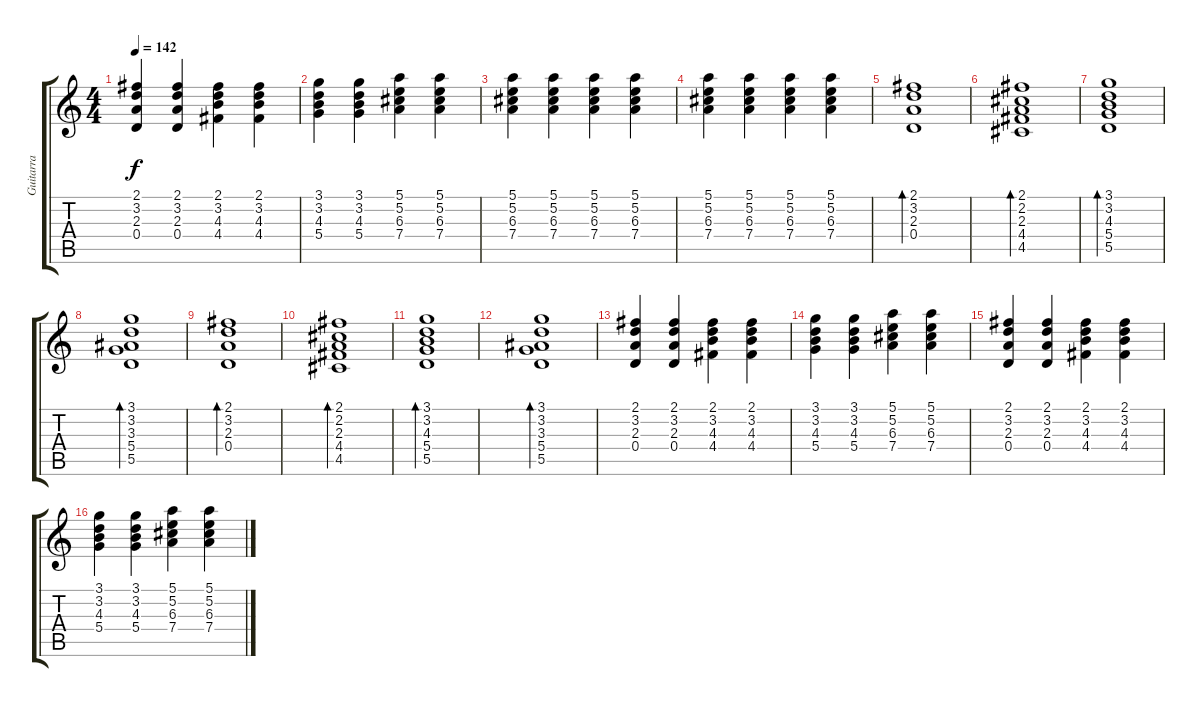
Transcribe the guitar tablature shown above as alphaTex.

\track ("Guitarra" "Guitarra") {instrument overdrivenguitar}
\staff {score tabs}
\tuning (E4 B3 G3 D3 A2 E2) {hide}
\ts (4 4)
\tempo 142
\clef g2
\ks c
(2.1 3.2 2.3 0.4).4{dy f} (2.1 3.2 2.3 0.4).4 (2.1 3.2 4.3 4.4).4 (2.1 3.2 4.3 4.4).4 |
(3.1 3.2 4.3 5.4).4 (3.1 3.2 4.3 5.4).4 (5.1 5.2 6.3 7.4).4 (5.1 5.2 6.3 7.4).4 |
(5.1 5.2 6.3 7.4).4 (5.1 5.2 6.3 7.4).4 (5.1 5.2 6.3 7.4).4 (5.1 5.2 6.3 7.4).4 |
(5.1 5.2 6.3 7.4).4 (5.1 5.2 6.3 7.4).4 (5.1 5.2 6.3 7.4).4 (5.1 5.2 6.3 7.4).4 |
(2.1 3.2 2.3 0.4).1{bd 240 instrument electricguitarclean} |
(2.1 2.2 2.3 4.4 4.5).1{bd 240} |
(3.1 3.2 4.3 5.4 5.5).1{bd 240} |
(3.1 3.2 3.3 5.4 5.5).1{bd 240} |
(2.1 3.2 2.3 0.4).1{bd 240 instrument electricguitarclean} |
(2.1 2.2 2.3 4.4 4.5).1{bd 240} |
(3.1 3.2 4.3 5.4 5.5).1{bd 240} |
(3.1 3.2 3.3 5.4 5.5).1{bd 240} |
(2.1 3.2 2.3 0.4).4 (2.1 3.2 2.3 0.4).4 (2.1 3.2 4.3 4.4).4 (2.1 3.2 4.3 4.4).4 |
(3.1 3.2 4.3 5.4).4 (3.1 3.2 4.3 5.4).4 (5.1 5.2 6.3 7.4).4 (5.1 5.2 6.3 7.4).4 |
(2.1 3.2 2.3 0.4).4 (2.1 3.2 2.3 0.4).4 (2.1 3.2 4.3 4.4).4 (2.1 3.2 4.3 4.4).4 |
(3.1 3.2 4.3 5.4).4 (3.1 3.2 4.3 5.4).4 (5.1 5.2 6.3 7.4).4 (5.1 5.2 6.3 7.4).4
